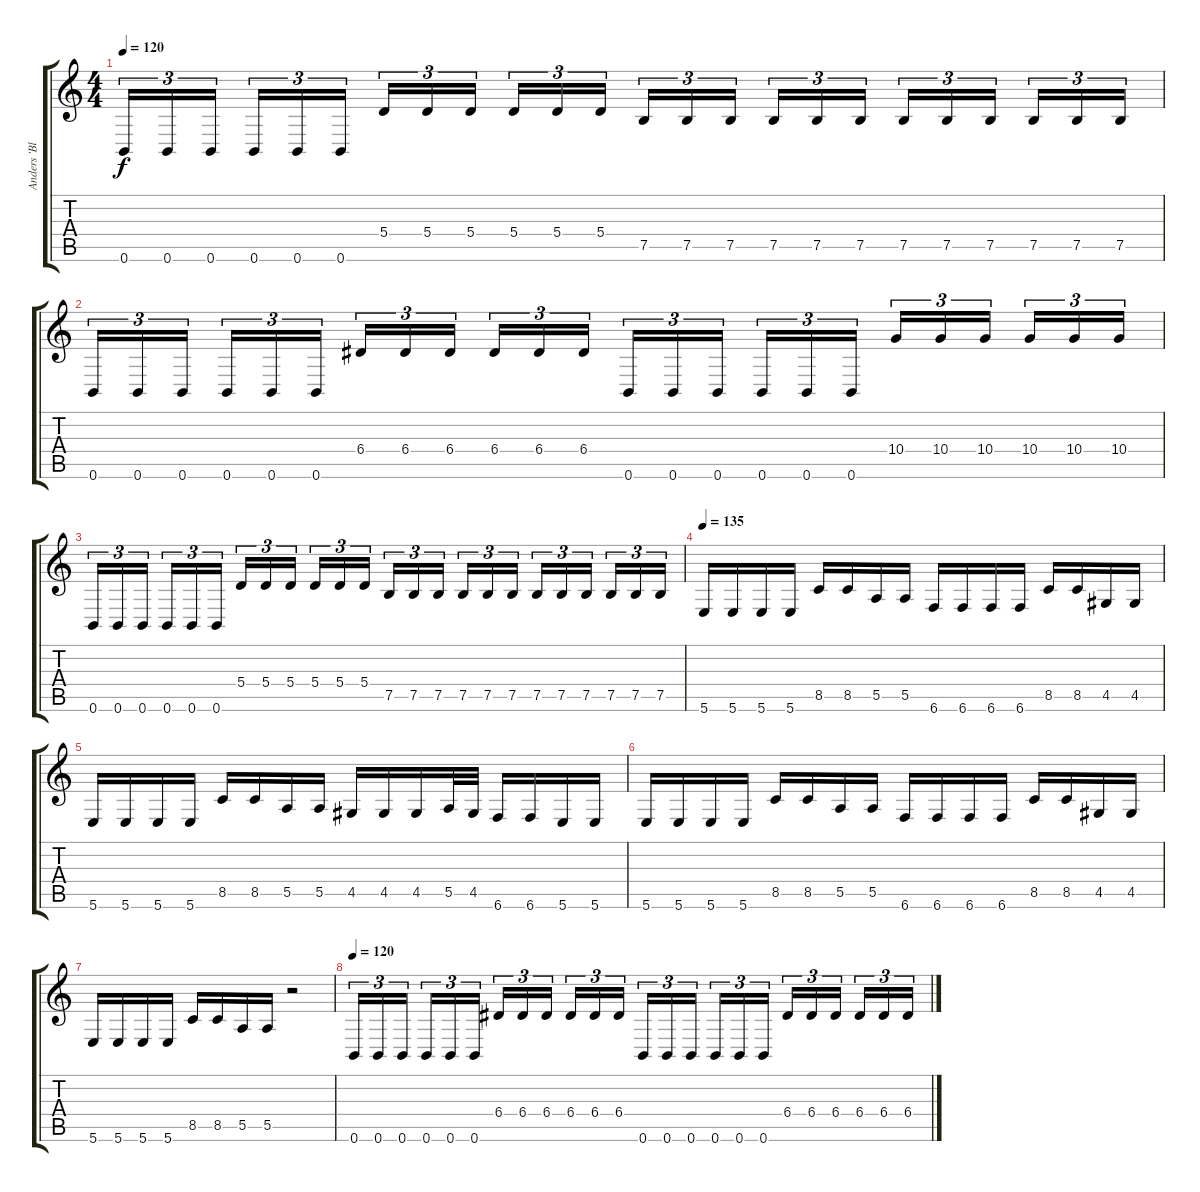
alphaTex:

\track ("Anders 'Blakkheim' Nyström" "Anders 'Bl") {instrument distortionguitar}
\staff {score tabs}
\tuning (B3 G3 D3 A2 E2 B1) {hide}
\ts (4 4)
\tempo 120
\clef g2
\ks c
0.6.16{tu (3 2) dy f} 0.6.16{tu (3 2)} 0.6.16{tu (3 2) beam splitsecondary} 0.6.16{tu (3 2)} 0.6.16{tu (3 2)} 0.6.16{tu (3 2)} 5.4.16{tu (3 2)} 5.4.16{tu (3 2)} 5.4.16{tu (3 2) beam splitsecondary} 5.4.16{tu (3 2)} 5.4.16{tu (3 2)} 5.4.16{tu (3 2)} 7.5.16{tu (3 2)} 7.5.16{tu (3 2)} 7.5.16{tu (3 2) beam splitsecondary} 7.5.16{tu (3 2)} 7.5.16{tu (3 2)} 7.5.16{tu (3 2)} 7.5.16{tu (3 2)} 7.5.16{tu (3 2)} 7.5.16{tu (3 2) beam splitsecondary} 7.5.16{tu (3 2)} 7.5.16{tu (3 2)} 7.5.16{tu (3 2)} |
0.6.16{tu (3 2)} 0.6.16{tu (3 2)} 0.6.16{tu (3 2) beam splitsecondary} 0.6.16{tu (3 2)} 0.6.16{tu (3 2)} 0.6.16{tu (3 2)} 6.4.16{tu (3 2)} 6.4.16{tu (3 2)} 6.4.16{tu (3 2) beam splitsecondary} 6.4.16{tu (3 2)} 6.4.16{tu (3 2)} 6.4.16{tu (3 2)} 0.6.16{tu (3 2)} 0.6.16{tu (3 2)} 0.6.16{tu (3 2) beam splitsecondary} 0.6.16{tu (3 2)} 0.6.16{tu (3 2)} 0.6.16{tu (3 2)} 10.4.16{tu (3 2)} 10.4.16{tu (3 2)} 10.4.16{tu (3 2) beam splitsecondary} 10.4.16{tu (3 2)} 10.4.16{tu (3 2)} 10.4.16{tu (3 2)} |
0.6.16{tu (3 2)} 0.6.16{tu (3 2)} 0.6.16{tu (3 2) beam splitsecondary} 0.6.16{tu (3 2)} 0.6.16{tu (3 2)} 0.6.16{tu (3 2)} 5.4.16{tu (3 2)} 5.4.16{tu (3 2)} 5.4.16{tu (3 2) beam splitsecondary} 5.4.16{tu (3 2)} 5.4.16{tu (3 2)} 5.4.16{tu (3 2)} 7.5.16{tu (3 2)} 7.5.16{tu (3 2)} 7.5.16{tu (3 2) beam splitsecondary} 7.5.16{tu (3 2)} 7.5.16{tu (3 2)} 7.5.16{tu (3 2)} 7.5.16{tu (3 2)} 7.5.16{tu (3 2)} 7.5.16{tu (3 2) beam splitsecondary} 7.5.16{tu (3 2)} 7.5.16{tu (3 2)} 7.5.16{tu (3 2)} |
\tempo 135
5.6.16 5.6.16 5.6.16 5.6.16 8.5.16 8.5.16 5.5.16 5.5.16 6.6.16 6.6.16 6.6.16 6.6.16 8.5.16 8.5.16 4.5.16 4.5.16 |
5.6.16 5.6.16 5.6.16 5.6.16 8.5.16 8.5.16 5.5.16 5.5.16 4.5.16 4.5.16 4.5.16 5.5.32 4.5.32 6.6.16 6.6.16 5.6.16 5.6.16 |
5.6.16 5.6.16 5.6.16 5.6.16 8.5.16 8.5.16 5.5.16 5.5.16 6.6.16 6.6.16 6.6.16 6.6.16 8.5.16 8.5.16 4.5.16 4.5.16 |
5.6.16 5.6.16 5.6.16 5.6.16 8.5.16 8.5.16 5.5.16 5.5.16 r.2 |
\tempo 120
0.6.16{tu (3 2)} 0.6.16{tu (3 2)} 0.6.16{tu (3 2) beam splitsecondary} 0.6.16{tu (3 2)} 0.6.16{tu (3 2)} 0.6.16{tu (3 2)} 6.4.16{tu (3 2)} 6.4.16{tu (3 2)} 6.4.16{tu (3 2) beam splitsecondary} 6.4.16{tu (3 2)} 6.4.16{tu (3 2)} 6.4.16{tu (3 2)} 0.6.16{tu (3 2)} 0.6.16{tu (3 2)} 0.6.16{tu (3 2) beam splitsecondary} 0.6.16{tu (3 2)} 0.6.16{tu (3 2)} 0.6.16{tu (3 2)} 6.4.16{tu (3 2)} 6.4.16{tu (3 2)} 6.4.16{tu (3 2) beam splitsecondary} 6.4.16{tu (3 2)} 6.4.16{tu (3 2)} 6.4.16{tu (3 2)}
